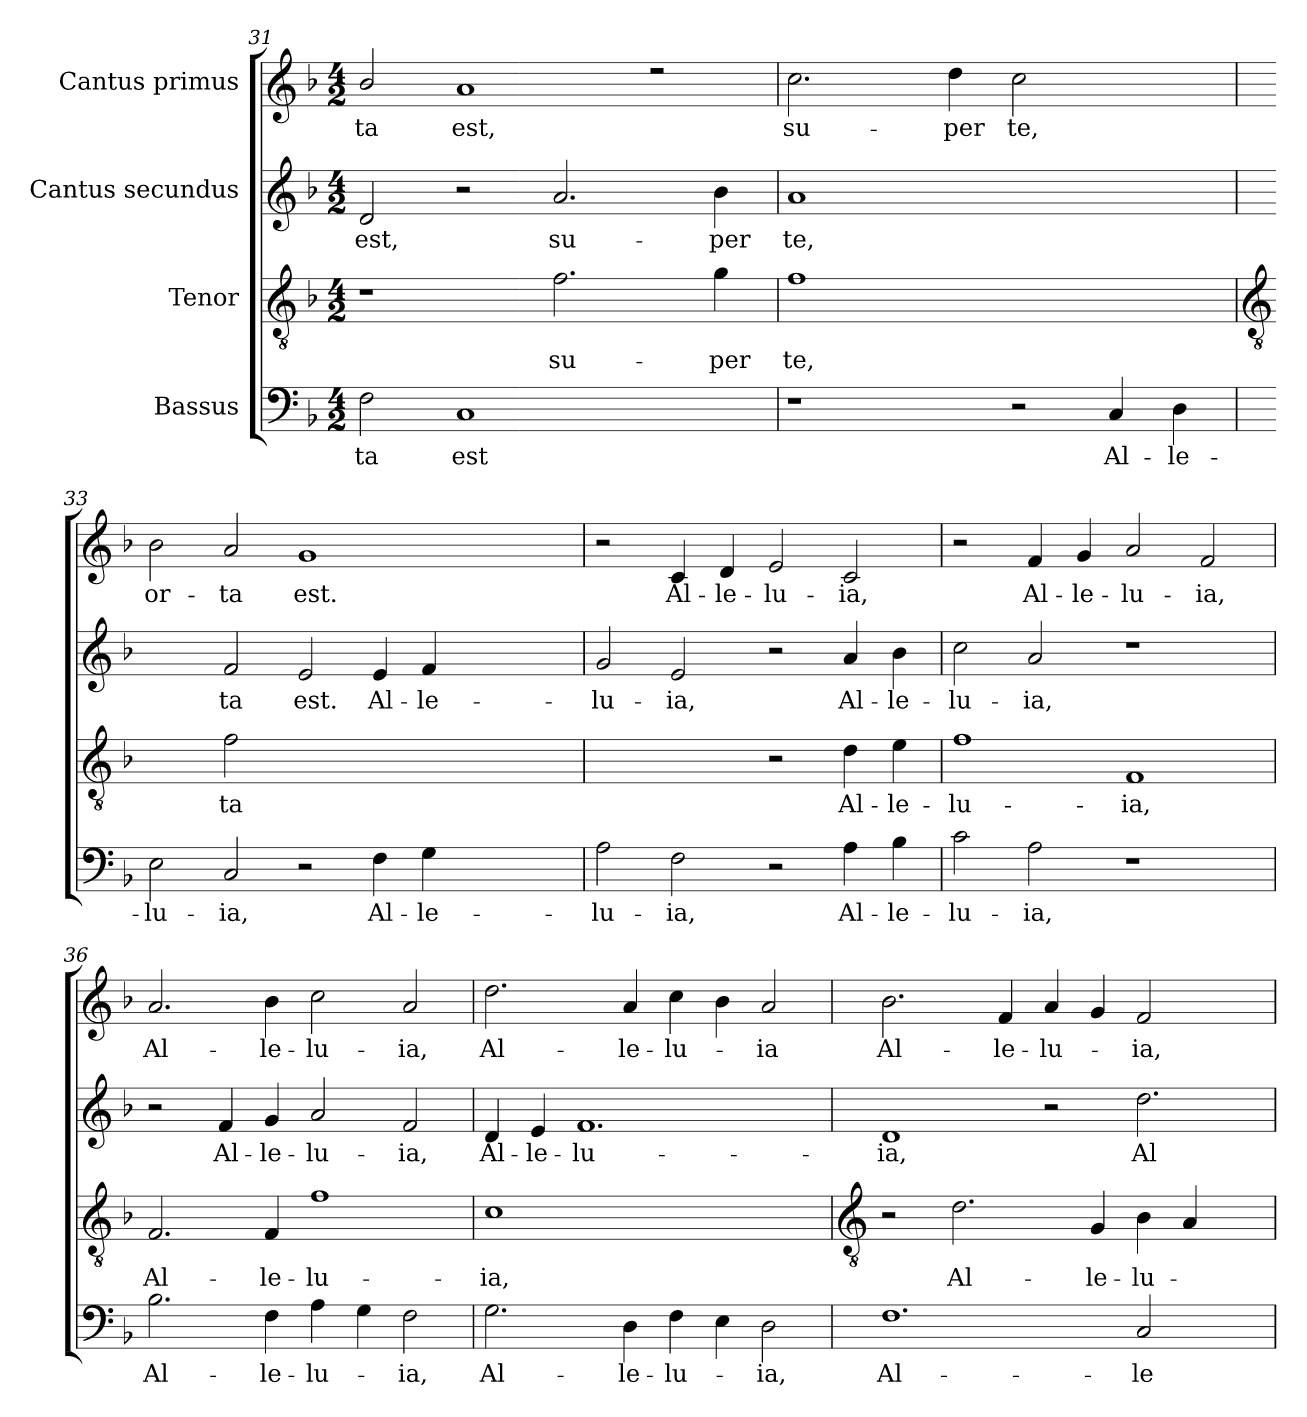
**kern	**text	**kern	**text	**kern	**text	**kern	**text
*part4	*part4	*part3	*part3	*part2	*part2	*part1	*part1
*staff4	*staff4	*staff3	*staff3	*staff2	*staff2	*staff1	*staff1
*I"Bassus	*	*I"Tenor	*	*I"Cantus secundus	*	*I"Cantus primus	*
*clefF4	*	*clefGv2	*	*clefG2	*	*clefG2	*
*k[b-]	*	*k[b-]	*	*k[b-]	*	*k[b-]	*
*F:	*	*F:	*	*F:	*	*F:	*
*M4/2	*	*M4/2	*	*M4/2	*	*M4/2	*
=31	=31	=31	=31	=31	=31	=31	=31
!	!LO:LY:b	!	!	!	!LO:LY:b	!	!LO:LY:b
*	*	*	*	*	*	*^	*
2F	-ta	1r	.	2d	est,	2b-	0ryy	-ta
!	!LO:LY:b	!	!	!	!	!	!	!LO:LY:b
1C	est	.	.	2r	.	1a	.	est,
!	!	!	!LO:LY:b	!	!LO:LY:b	!	!	!
.	.	2.f	su-	2.a	su-	.	.	.
2ryy	.	.	.	.	.	2r	.	.
!	!	!	!LO:LY:b	!	!LO:LY:b	!	!	!
.	.	4g	-per	4b-	-per	.	.	.
!!LO:LB:g=z	!!
=32	=32	=32	=32	=32	=32	=32	=32	=32
!	!	!	!LO:LY:b	!	!LO:LY:b	!	!	!LO:LY:b
1r	.	1f	te,	1a	te,	2.cc	2ryy	su-
.	.	.	.	.	.	.	1.ryy	.
!	!	!	!	!	!	!	!	!LO:LY:b
.	.	.	.	.	.	4dd	.	-per
!	!	!	!LO:LY:b	!	!LO:LY:b	!	!	!LO:LY:b
2r	.	[1eyy	or-	[2gyy	or-	2cc	.	te,
!	!LO:LY:b	!	!	!	!	!	!	!
4C	Al-	.	.	2ryy	.	2ryy	.	.
!	!LO:LY:b	!	!	!	!	!	!	!
4D	-le-	.	.	.	.	.	.	.
*	*	*	*	*	*	*v	*v	*
!!LO:LB:g=z
=33	=33	=33	=33	=33	=33	=33	=33
*	*	*clefGv2	*	*	*	*	*
!	!LO:LY:b	!	!	!	!	!	!LO:LY:b
2E	-lu-	2eyy]	.	2gyy]	.	2b-	or-
!	!LO:LY:b	!	!LO:LY:b	!	!LO:LY:b	!	!LO:LY:b
2C	-ia,	2f	-ta	2f	-ta	2a	-ta
!	!	!	!LO:LY:b	!	!LO:LY:b	!	!LO:LY:b
2r	.	[0cyy	est	2e	est.	1g	est.
!	!LO:LY:b	!	!	!	!LO:LY:b	!	!
4F	Al-	.	.	4e	Al-	.	.
!	!LO:LY:b	!	!	!	!LO:LY:b	!	!
4G	-le-	.	.	4f	-le-	.	.
1ryy	.	.	.	1ryy	.	1ryy	.
=34	=34	=34	=34	=34	=34	=34	=34
!	!LO:LY:b	!	!	!	!LO:LY:b	!	!
2A	-lu-	2.cyy_	.	2g	-lu-	2r	.
!	!LO:LY:b	!	!	!	!LO:LY:b	!	!LO:LY:b
2F	-ia,	.	.	2e	-ia,	4c	Al-
!	!	!	!	!	!	!	!LO:LY:b
.	.	4cyy]	.	.	.	4d	-le-
!	!	!	!	!	!	!	!LO:LY:b
2r	.	2r	.	2r	.	2e	-lu-
!	!LO:LY:b	!	!LO:LY:b	!	!LO:LY:b	!	!LO:LY:b
4A	Al-	4d	Al-	4a	Al-	2c	-ia,
!	!LO:LY:b	!	!LO:LY:b	!	!LO:LY:b	!	!
4B-	-le-	4e	-le-	4b-	-le-	.	.
=35	=35	=35	=35	=35	=35	=35	=35
!	!LO:LY:b	!	!LO:LY:b	!	!LO:LY:b	!	!
2c	-lu-	1f	-lu-	2cc	-lu-	2r	.
!	!LO:LY:b	!	!	!	!LO:LY:b	!	!LO:LY:b
2A	-ia,	.	.	2a	-ia,	4f	Al-
!	!	!	!	!	!	!	!LO:LY:b
.	.	.	.	.	.	4g	-le-
!	!	!	!LO:LY:b	!	!	!	!LO:LY:b
1r	.	1F	-ia,	1r	.	2a	-lu-
!	!	!	!	!	!	!	!LO:LY:b
.	.	.	.	.	.	2f	-ia,
=36	=36	=36	=36	=36	=36	=36	=36
!	!LO:LY:b	!	!LO:LY:b	!	!	!	!LO:LY:b
2.B-	Al-	2.F	Al-	2r	.	2.a	Al-
!	!	!	!	!	!LO:LY:b	!	!
.	.	.	.	4f	Al-	.	.
!	!LO:LY:b	!	!LO:LY:b	!	!LO:LY:b	!	!LO:LY:b
4F	-le-	4F	-le-	4g	-le-	4b-	-le-
!	!LO:LY:b	!	!LO:LY:b	!	!LO:LY:b	!	!LO:LY:b
4A	-lu-	1f	-lu-	2a	-lu-	2cc	-lu-
4G	.	.	.	.	.	.	.
!	!LO:LY:b	!	!	!	!LO:LY:b	!	!LO:LY:b
2F	-ia,	.	.	2f	-ia,	2a	-ia,
!!LO:LB:g=z
=37	=37	=37	=37	=37	=37	=37	=37
!	!LO:LY:b	!	!LO:LY:b	!	!LO:LY:b	!	!LO:LY:b
2.G	Al-	1c	-ia,	4d	Al-	2.dd	Al-
!	!	!	!	!	!LO:LY:b	!	!
.	.	.	.	4e	-le-	.	.
!	!	!	!	!	!LO:LY:b	!	!
.	.	.	.	1.f	-lu-	.	.
!	!LO:LY:b	!	!	!	!	!	!LO:LY:b
4D	-le-	.	.	.	.	4a	-le-
!	!LO:LY:b	!	!	!	!	!	!LO:LY:b
4F	-lu-	1ryy	.	.	.	4cc	-lu-
4E	.	.	.	.	.	4b-	.
!	!LO:LY:b	!	!	!	!	!	!LO:LY:b
2D	-ia,	.	.	.	.	2a	-ia
!!LO:LB:g=z
=38	=38	=38	=38	=38	=38	=38	=38
*	*	*clefGv2	*	*	*	*	*
!	!LO:LY:b	!	!	!	!LO:LY:b	!	!LO:LY:b
1.F	Al-	2r	.	1d	-ia,	2.b-	Al-
!	!	!	!LO:LY:b	!	!	!	!
.	.	2.d	Al-	.	.	.	.
!	!	!	!	!	!	!	!LO:LY:b
.	.	.	.	.	.	4f	-le-
!	!	!	!	!	!	!	!LO:LY:b
.	.	.	.	2r	.	4a	-lu-
!	!	!	!LO:LY:b	!	!	!	!
.	.	4G	-le-	.	.	4g	.
!	!LO:LY:b	!	!LO:LY:b	!	!LO:LY:b	!	!LO:LY:b
2C	-le-	4B-	-lu-	2.dd	Al-	2f	-ia,
.	.	4A	.	.	.	.	.
4ryy	.	4ryy	.	.	.	4ryy	.
=	=	=	=	=	=	=	=
*-	*-	*-	*-	*-	*-	*-	*-
